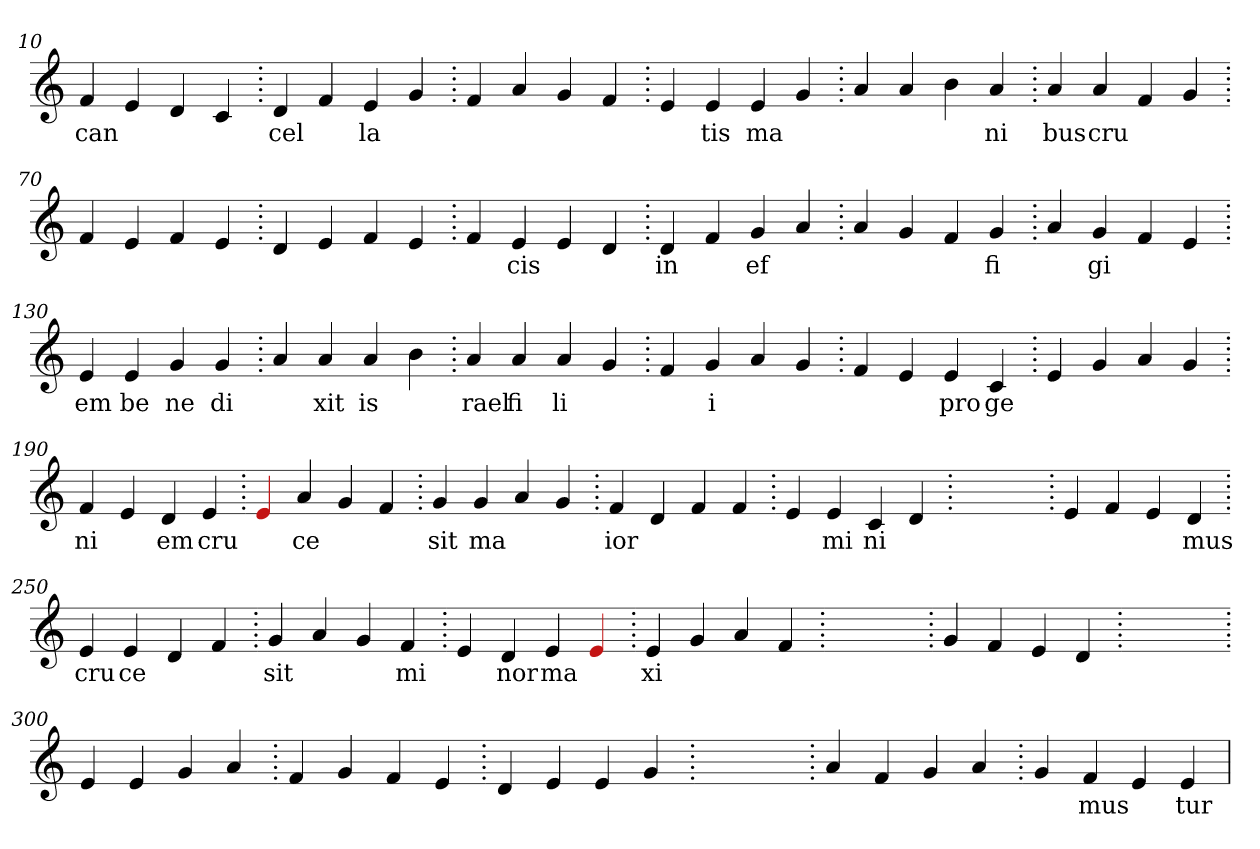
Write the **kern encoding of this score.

**kern	**text
*part1	*part1
*staff1	*staff1
*clefG2	*
=10.	=10.
4f	can
4e	.
4d	.
4c	.
=20.	=20.
4d	cel
4f	.
4e	la
4g	.
=30.	=30.
4f	.
4a	.
4g	.
4f	.
=40.	=40.
4e	.
4e	tis
4e	ma
4g	.
=50.	=50.
4a	.
4a	.
4b	.
4a	ni
=60.	=60.
4a	bus
4a	cru
4f	.
4g	.
=70.	=70.
4f	.
4e	.
4f	.
4e	.
=80.	=80.
4d	.
4e	.
4f	.
4e	.
=90.	=90.
4f	.
4e	cis
4e	.
4d	.
=100.	=100.
4d	in
4f	.
4g	ef
4a	.
=110.	=110.
4a	.
4g	.
4f	.
4g	fi
=120.	=120.
4a	.
4g	gi
4f	.
4e	.
=130.	=130.
4e	em
4e	be
4g	ne
4g	di
=140.	=140.
4a	.
4a	xit
4a	is
4b	.
=150.	=150.
4a	rael
4a	fi
4a	li
4g	.
=160.	=160.
4f	.
4g	i
4a	.
4g	.
=170.	=170.
4f	.
4e	.
4e	pro
4c	ge
=180.	=180.
4e	.
4g	.
4a	.
4g	.
=190.	=190.
4f	ni
4e	.
4d	em
4e	cru
=200.	=200.
4Re	.
4a	ce
4g	.
4f	.
=210.	=210.
4g	sit
4g	ma
4a	.
4g	.
=220.	=220.
4f	ior
4d	.
4f	.
4f	.
=230.	=230.
4e	.
4e	mi
4c	ni
4d	.
=240.	=240.
1ryy	.
=240.	=240.
4e	.
4f	.
4e	.
4d	mus
=250.	=250.
4e	cru
4e	ce
4d	.
4f	.
=260.	=260.
4g	sit
4a	.
4g	.
4f	mi
=270.	=270.
4e	.
4d	nor
4e	ma
4Re	.
=280.	=280.
4e	xi
4g	.
4a	.
4f	.
=290.	=290.
1ryy	.
=290.	=290.
4g	.
4f	.
4e	.
4d	.
=300.	=300.
1ryy	.
=300.	=300.
4e	.
4e	.
4g	.
4a	.
=310.	=310.
4f	.
4g	.
4f	.
4e	.
=320.	=320.
4d	.
4e	.
4e	.
4g	.
=330.	=330.
1ryy	.
=330.	=330.
4a	.
4f	.
4g	.
4a	.
=340.	=340.
4g	.
4f	mus
4e	.
4e	tur
=	=
*-	*-
